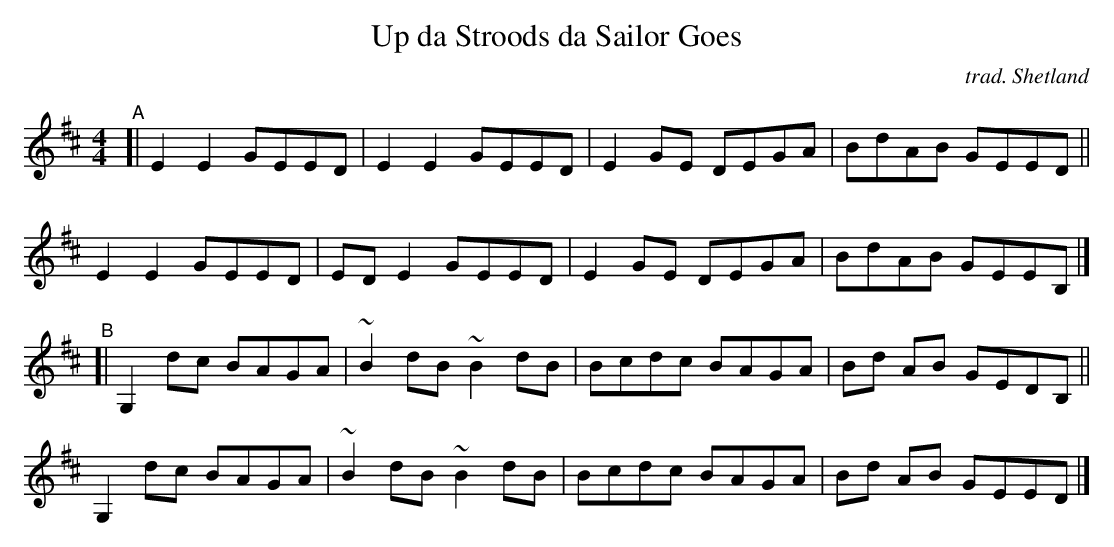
X:1
T: Up da Stroods da Sailor Goes
C: trad. Shetland
M: 4/4
L: 1/8
K: Edor
"^A"[|\
E2E2 GEED | E2E2 GEED | E2GE DEGA | BdAB GEED ||
E2E2 GEED | EDE2 GEED | E2GE DEGA | BdAB GEEB,|]
"^B"[|\
G,2dc BAGA | ~B2dB ~B2dB | Bcdc BAGA | Bd AB GEDB,||
G,2dc BAGA | ~B2dB ~B2dB | Bcdc BAGA | Bd AB GEED |]
